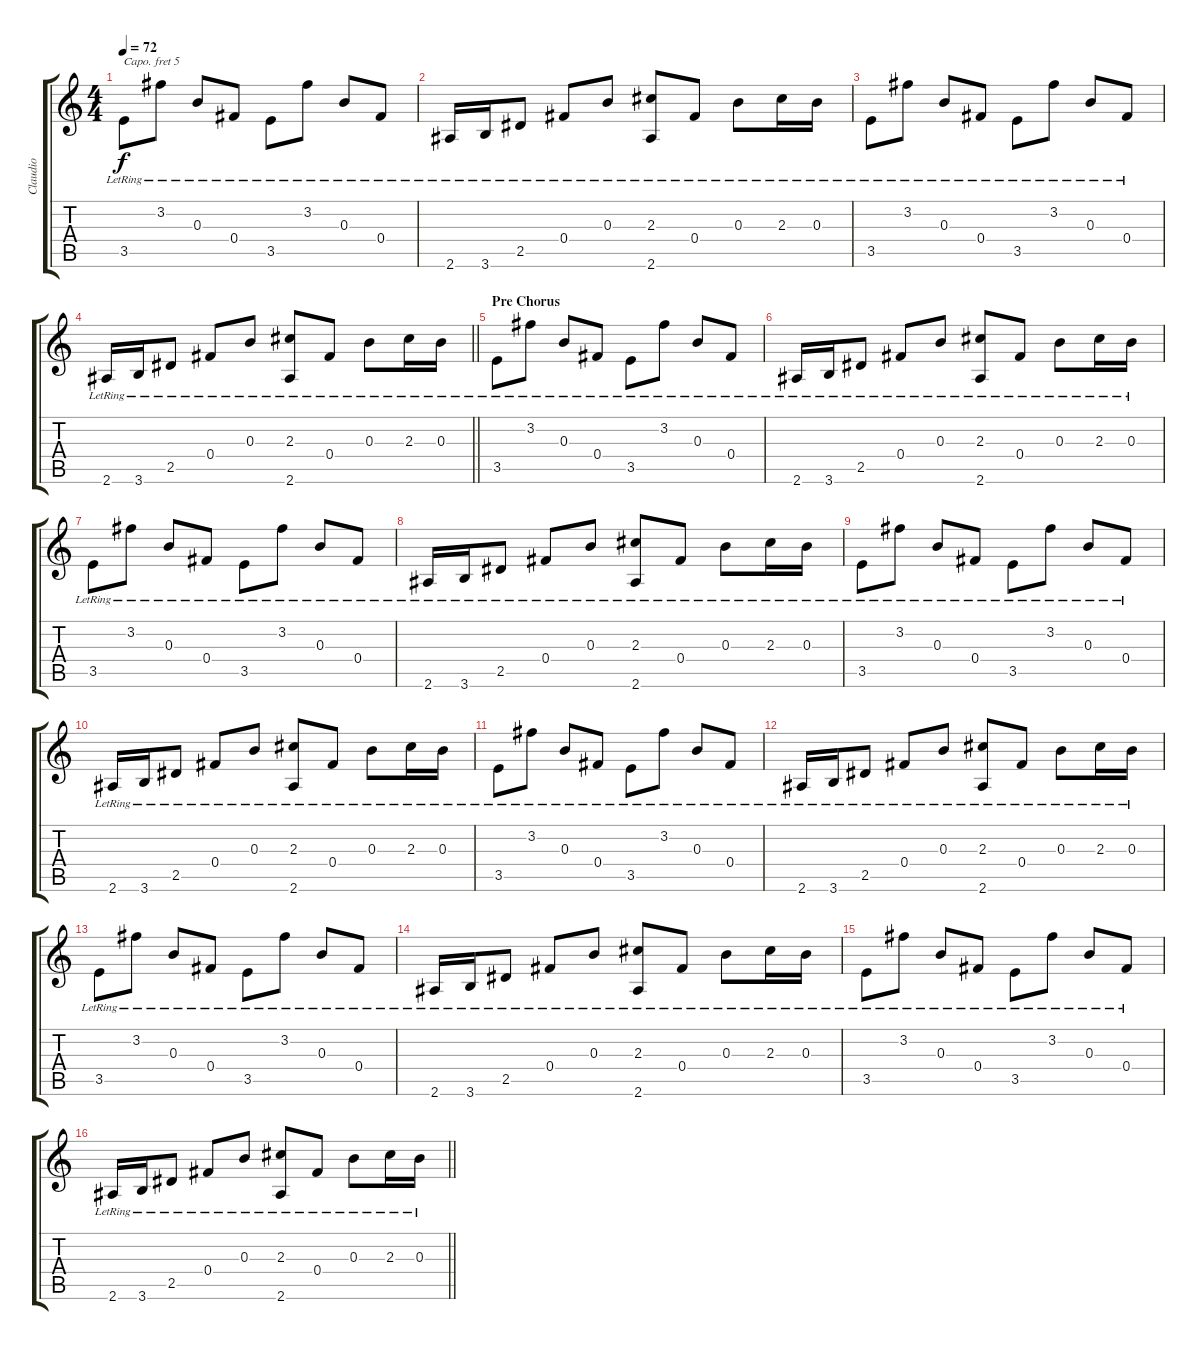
\track ("Claudio" "Claudio") {instrument acousticguitarnylon}
\staff {score tabs}
\capo 5
\tuning (Eb4 Bb3 Gb3 Db3 Ab2 Eb2) {hide}
\ts (4 4)
\tempo 72
\clef g2
\ks c
3.5{lr}.8{dy f} 3.2{lr}.8 0.3{lr}.8 0.4{lr}.8 3.5{lr}.8 3.2{lr}.8 0.3{lr}.8 0.4{lr}.8 |
2.6{lr}.16 3.6{lr}.16 2.5{lr}.8 0.4{lr}.8 0.3{lr}.8 (2.3{lr} 2.6{lr}).8 0.4{lr}.8 0.3{lr}.8 2.3{lr}.16 0.3{lr}.16 |
3.5{lr}.8 3.2{lr}.8 0.3{lr}.8 0.4{lr}.8 3.5{lr}.8 3.2{lr}.8 0.3{lr}.8 0.4{lr}.8 |
\barLineRight lightlight
2.6{lr}.16 3.6{lr}.16 2.5{lr}.8 0.4{lr}.8 0.3{lr}.8 (2.3{lr} 2.6{lr}).8 0.4{lr}.8 0.3{lr}.8 2.3{lr}.16 0.3{lr}.16 |
\section ("" "Pre Chorus")
3.5{lr}.8 3.2{lr}.8 0.3{lr}.8 0.4{lr}.8 3.5{lr}.8 3.2{lr}.8 0.3{lr}.8 0.4{lr}.8 |
2.6{lr}.16 3.6{lr}.16 2.5{lr}.8 0.4{lr}.8 0.3{lr}.8 (2.3{lr} 2.6{lr}).8 0.4{lr}.8 0.3{lr}.8 2.3{lr}.16 0.3{lr}.16 |
3.5{lr}.8 3.2{lr}.8 0.3{lr}.8 0.4{lr}.8 3.5{lr}.8 3.2{lr}.8 0.3{lr}.8 0.4{lr}.8 |
2.6{lr}.16 3.6{lr}.16 2.5{lr}.8 0.4{lr}.8 0.3{lr}.8 (2.3{lr} 2.6{lr}).8 0.4{lr}.8 0.3{lr}.8 2.3{lr}.16 0.3{lr}.16 |
3.5{lr}.8 3.2{lr}.8 0.3{lr}.8 0.4{lr}.8 3.5{lr}.8 3.2{lr}.8 0.3{lr}.8 0.4{lr}.8 |
2.6{lr}.16 3.6{lr}.16 2.5{lr}.8 0.4{lr}.8 0.3{lr}.8 (2.3{lr} 2.6{lr}).8 0.4{lr}.8 0.3{lr}.8 2.3{lr}.16 0.3{lr}.16 |
3.5{lr}.8 3.2{lr}.8 0.3{lr}.8 0.4{lr}.8 3.5{lr}.8 3.2{lr}.8 0.3{lr}.8 0.4{lr}.8 |
2.6{lr}.16 3.6{lr}.16 2.5{lr}.8 0.4{lr}.8 0.3{lr}.8 (2.3{lr} 2.6{lr}).8 0.4{lr}.8 0.3{lr}.8 2.3{lr}.16 0.3{lr}.16 |
3.5{lr}.8 3.2{lr}.8 0.3{lr}.8 0.4{lr}.8 3.5{lr}.8 3.2{lr}.8 0.3{lr}.8 0.4{lr}.8 |
2.6{lr}.16 3.6{lr}.16 2.5{lr}.8 0.4{lr}.8 0.3{lr}.8 (2.3{lr} 2.6{lr}).8 0.4{lr}.8 0.3{lr}.8 2.3{lr}.16 0.3{lr}.16 |
3.5{lr}.8 3.2{lr}.8 0.3{lr}.8 0.4{lr}.8 3.5{lr}.8 3.2{lr}.8 0.3{lr}.8 0.4{lr}.8 |
\barLineRight lightlight
2.6{lr}.16 3.6{lr}.16 2.5{lr}.8 0.4{lr}.8 0.3{lr}.8 (2.3{lr} 2.6{lr}).8 0.4{lr}.8 0.3{lr}.8 2.3{lr}.16 0.3{lr}.16
